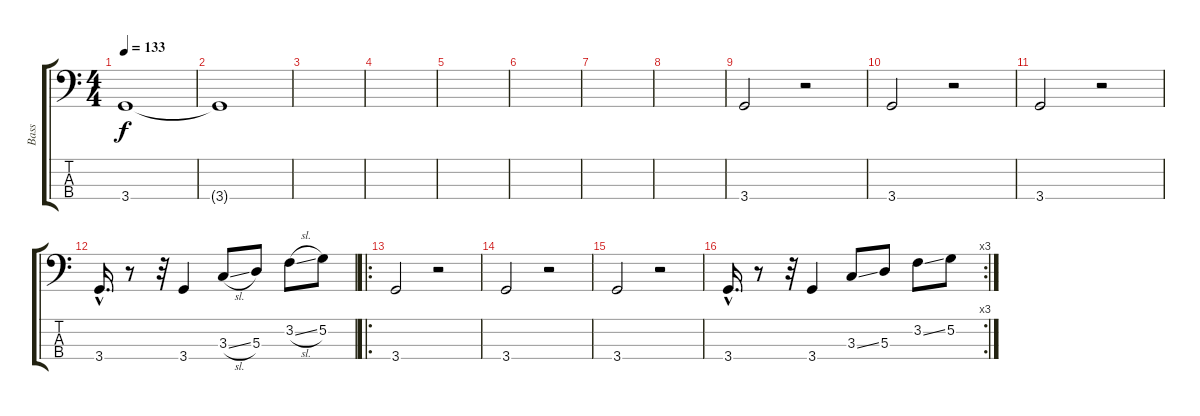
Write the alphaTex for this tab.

\track ("Bass" "Bass") {instrument electricbassfinger}
\staff {score tabs}
\tuning (G2 D2 A1 E1) {hide}
\ts (4 4)
\tempo 133
\clef f4
\ks c
3.4.1{dy f} |
3.4{t}.1 |
|
|
|
|
|
|
3.4.2 r.2 |
3.4.2 r.2 |
3.4.2 r.2 |
3.4{hac}.16{d} r.8 r.32 3.4.4 3.3{sl}.8 5.3.8 3.2{sl}.8 5.2.8 |
\ro
3.4.2 r.2 |
3.4.2 r.2 |
3.4.2 r.2 |
\rc 3
3.4{hac}.16{d} r.8 r.32 3.4.4 3.3{ss}.8 5.3.8 3.2{ss}.8 5.2.8
